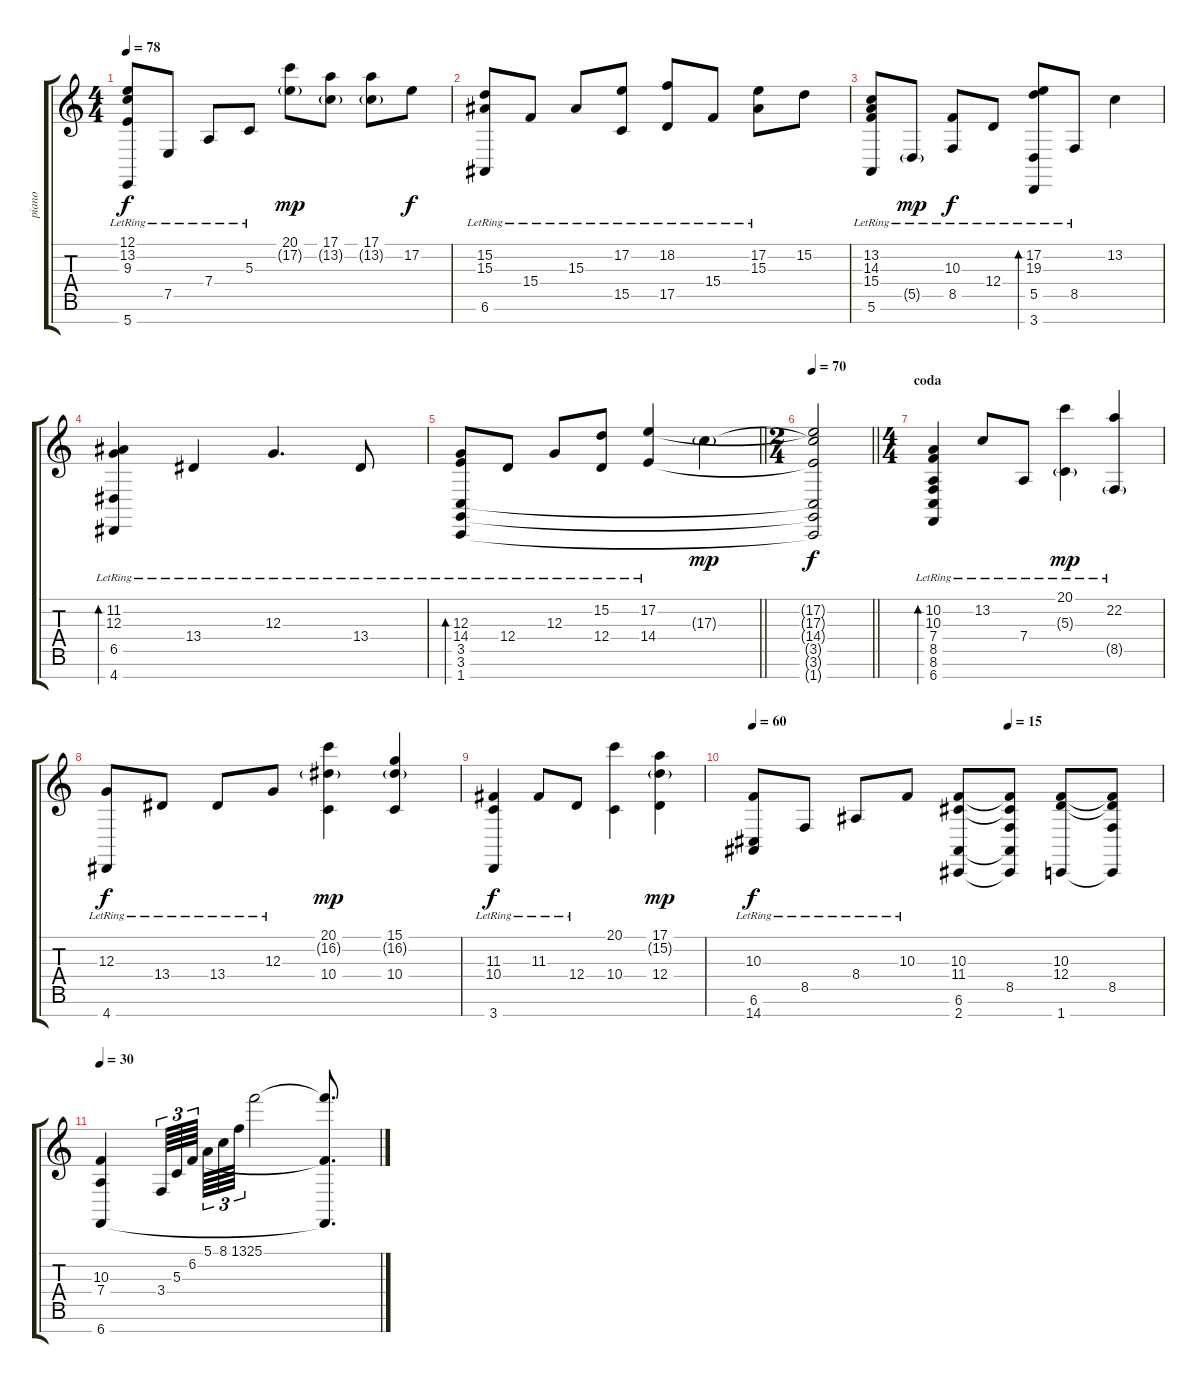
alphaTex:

\track ("piano" "piano") {instrument acousticgrandpiano}
\staff {score tabs}
\tuning (E4 B3 G3 D3 A2 E2 B1) {hide}
\ts (4 4)
\tempo 78
\clef g2
\ks c
(12.1{lr} 13.2{lr} 9.3{lr} 5.7{lr}).8{dy f} 7.5{lr}.8 7.4{lr}.8 5.3{lr}.8 (20.1 17.2{g}).8{dy mp} (17.1 13.2{g}).8 (17.1 13.2{g}).8 17.2.8{dy f} |
(15.2{lr} 15.3{lr} 6.6{lr}).8 15.4{lr}.8 15.3{lr}.8 (17.2{lr} 15.5{lr}).8 (18.2{lr} 17.5{lr}).8 15.4{lr}.8 (17.2{lr} 15.3{lr}).8 15.2.8 |
(13.2{lr} 14.3{lr} 15.4{lr} 5.6{lr}).8 5.5{g lr}.8{dy mp} (10.3{lr} 8.5{lr}).8{dy f} 12.4{lr}.8 (17.2{lr} 19.3{lr} 5.5{lr} 3.7{lr}).8{bd 240} 8.5{lr}.8 13.2.4 |
(11.2{lr} 12.3{lr} 6.5{lr} 4.7{lr}).4{bd 120} 13.4{lr}.4 12.3{lr}.4{d} 13.4{lr}.8 |
\barLineRight lightlight
(12.3{lr} 14.4{lr} 3.5{lr} 3.6{lr} 1.7{lr}).8{bd 120} 12.4{lr}.8 12.3{lr}.8 (15.2{lr} 12.4{lr}).8 (17.2{lr} 14.4{lr}).4 17.3{g}.4{dy mp} |
\ts (2 4)
\tempo 70
\barLineRight lightlight
(17.2{t} 17.3{t} 14.4{t} 3.5{t} 3.6{t} 1.7{t}).2{dy f} |
\ts (4 4)
\section ("" "coda")
(10.2{lr} 10.3{lr} 7.4{lr} 8.5{lr} 8.6{lr} 6.7{lr}).4{bd 240} 13.2{lr}.8 7.4{lr}.8 (20.1{lr} 5.3{g lr}).4{dy mp} (22.2{lr} 8.5{g lr}).4 |
(12.3{lr} 4.7{lr}).8{dy f} 13.4{lr}.8 13.4{lr}.8 12.3{lr}.8 (20.1 16.2{g} 10.4).4{dy mp} (15.1 16.2{g} 10.4).4 |
(11.3{lr} 10.4{lr} 3.7{lr}).4{dy f} 11.3{lr}.8 12.4{lr}.8 (20.1 10.4).4 (17.1 15.2{g} 12.4).4{dy mp} |
\tempo 60
\tempo (15 0.625)
(10.3{lr} 6.6{lr} 14.7{lr}).8{dy f} 8.5{lr}.8 8.4{lr}.8 10.3{lr}.8 (10.3 11.4 6.6 2.7).8 (10.3{t} 11.4{t} 8.5 6.6{t} 2.7{t}).8 (10.3 12.4 1.7).8 (10.3{t} 12.4{t} 8.5 1.7{t}).8 |
\tempo 30
(10.3 7.4 6.7).4 3.4.64{tu (3 2)} 5.3.64{tu (3 2)} 6.2.64{tu (3 2) beam splitsecondary} 5.1.64{tu (3 2)} 8.1.64{tu (3 2)} 13.1.64{tu (3 2)} 25.1.2 (25.1{t} 6.2{t} 6.7{t}).8{d}
